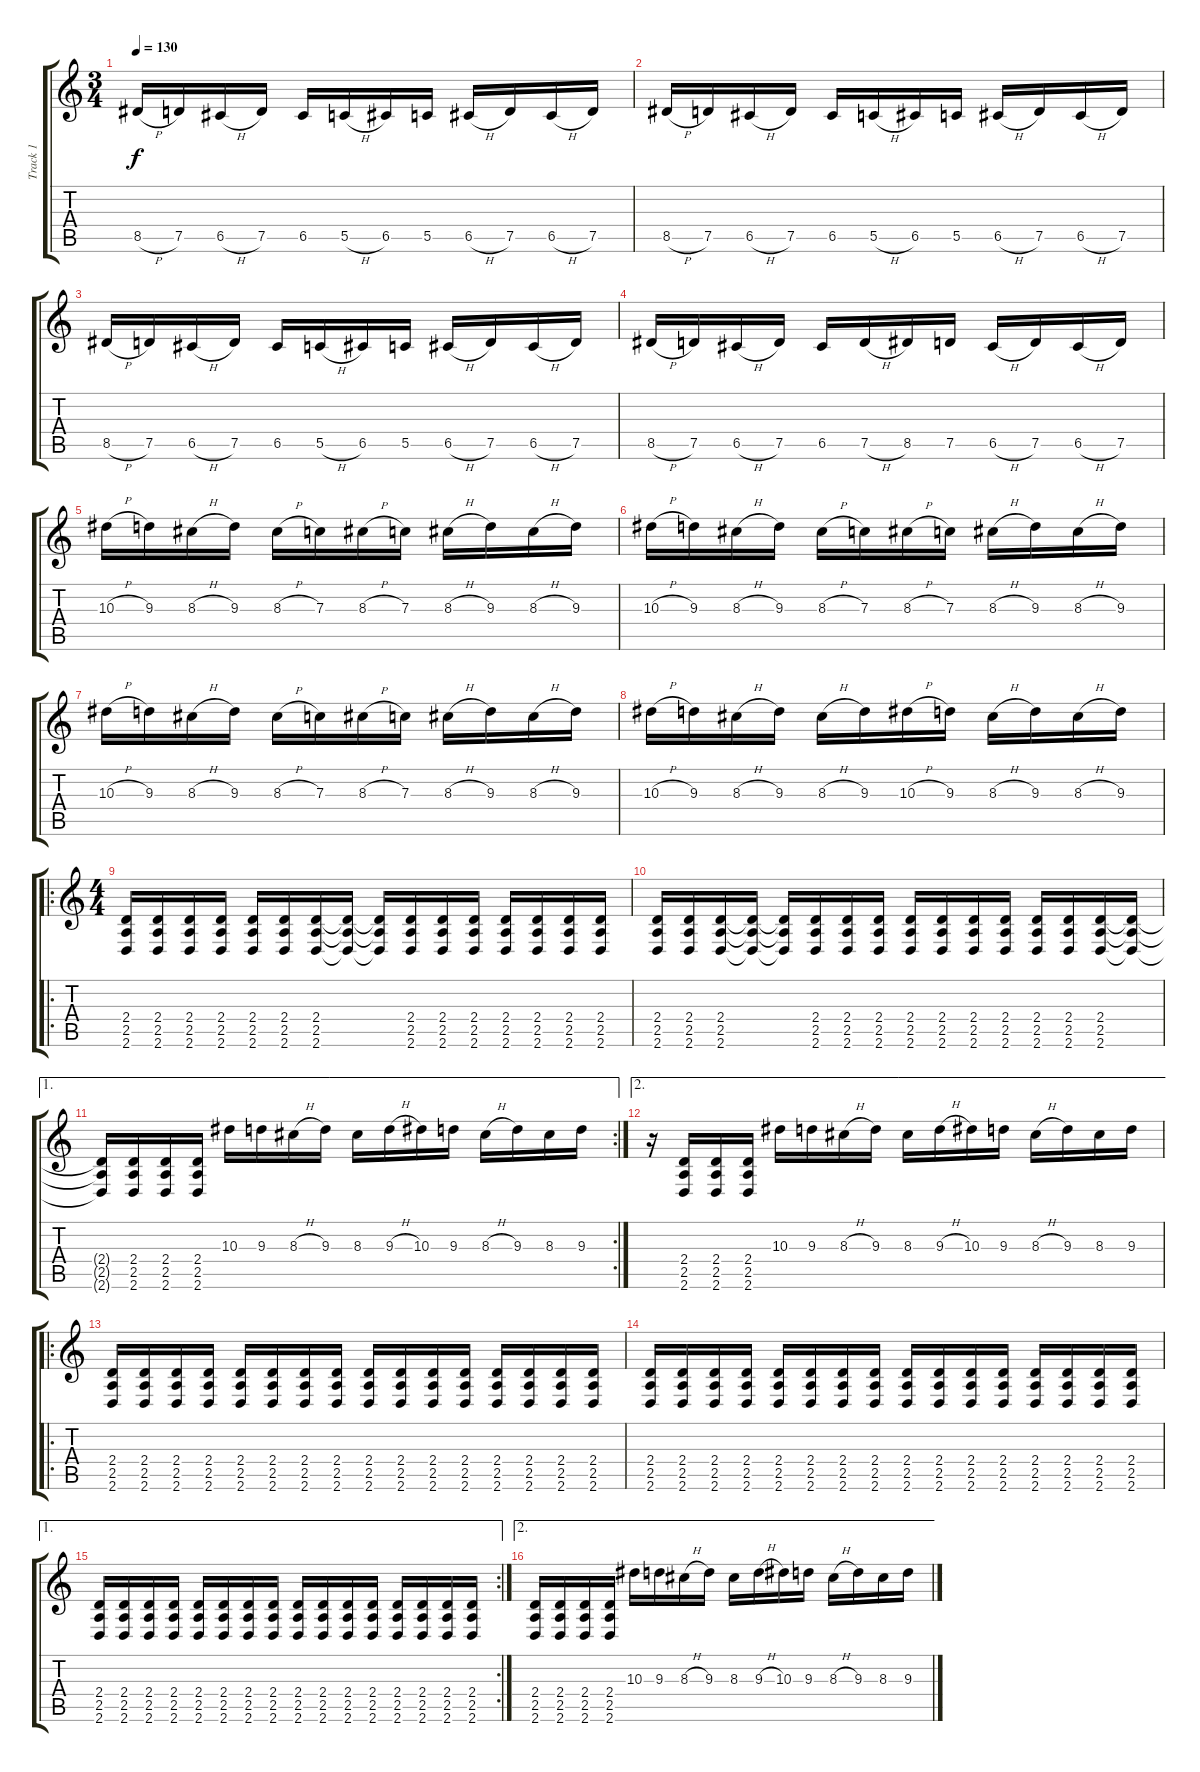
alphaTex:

\track ("Track 1" "Track 1") {instrument distortionguitar}
\staff {score tabs}
\tuning (D4 A3 F3 C3 G2 C2) {hide}
\ts (3 4)
\tempo 130
\clef g2
\ks c
8.5{h}.16{dy f instrument distortionguitar} 7.5.16 6.5{h}.16 7.5.16 6.5.16 5.5{h}.16 6.5.16 5.5.16 6.5{h}.16 7.5.16 6.5{h}.16 7.5.16 |
8.5{h}.16 7.5.16 6.5{h}.16 7.5.16 6.5.16 5.5{h}.16 6.5.16 5.5.16 6.5{h}.16 7.5.16 6.5{h}.16 7.5.16 |
8.5{h}.16 7.5.16 6.5{h}.16 7.5.16 6.5.16 5.5{h}.16 6.5.16 5.5.16 6.5{h}.16 7.5.16 6.5{h}.16 7.5.16 |
8.5{h}.16 7.5.16 6.5{h}.16 7.5.16 6.5.16 7.5{h}.16 8.5.16 7.5.16 6.5{h}.16 7.5.16 6.5{h}.16 7.5.16 |
10.3{h}.16 9.3.16 8.3{h}.16 9.3.16 8.3{h}.16 7.3.16 8.3{h}.16 7.3.16 8.3{h}.16 9.3.16 8.3{h}.16 9.3.16 |
10.3{h}.16 9.3.16 8.3{h}.16 9.3.16 8.3{h}.16 7.3.16 8.3{h}.16 7.3.16 8.3{h}.16 9.3.16 8.3{h}.16 9.3.16 |
10.3{h}.16 9.3.16 8.3{h}.16 9.3.16 8.3{h}.16 7.3.16 8.3{h}.16 7.3.16 8.3{h}.16 9.3.16 8.3{h}.16 9.3.16 |
10.3{h}.16 9.3.16 8.3{h}.16 9.3.16 8.3{h}.16 9.3.16 10.3{h}.16 9.3.16 8.3{h}.16 9.3.16 8.3{h}.16 9.3.16 |
\ro
\ts (4 4)
(2.4 2.5 2.6).16 (2.4 2.5 2.6).16 (2.4 2.5 2.6).16 (2.4 2.5 2.6).16 (2.4 2.5 2.6).16 (2.4 2.5 2.6).16 (2.4 2.5 2.6).16 (2.4{t} 2.5{t} 2.6{t}).16 (2.4{t} 2.5{t} 2.6{t}).16 (2.4 2.5 2.6).16 (2.4 2.5 2.6).16 (2.4 2.5 2.6).16 (2.4 2.5 2.6).16 (2.4 2.5 2.6).16 (2.4 2.5 2.6).16 (2.4 2.5 2.6).16 |
(2.4 2.5 2.6).16 (2.4 2.5 2.6).16 (2.4 2.5 2.6).16 (2.4{t} 2.5{t} 2.6{t}).16 (2.4{t} 2.5{t} 2.6{t}).16 (2.4 2.5 2.6).16 (2.4 2.5 2.6).16 (2.4 2.5 2.6).16 (2.4 2.5 2.6).16 (2.4 2.5 2.6).16 (2.4 2.5 2.6).16 (2.4 2.5 2.6).16 (2.4 2.5 2.6).16 (2.4 2.5 2.6).16 (2.4 2.5 2.6).16 (2.4{t} 2.5{t} 2.6{t}).16 |
\ae 1
\rc 2
(2.4{t} 2.5{t} 2.6{t}).16 (2.4 2.5 2.6).16 (2.4 2.5 2.6).16 (2.4 2.5 2.6).16 10.3.16 9.3.16 8.3{h}.16 9.3.16 8.3.16 9.3{h}.16 10.3.16 9.3.16 8.3{h}.16 9.3.16 8.3.16 9.3.16 |
\ae 2
r.16 (2.4 2.5 2.6).16 (2.4 2.5 2.6).16 (2.4 2.5 2.6).16 10.3.16 9.3.16 8.3{h}.16 9.3.16 8.3.16 9.3{h}.16 10.3.16 9.3.16 8.3{h}.16 9.3.16 8.3.16 9.3.16 |
\ro
(2.4 2.5 2.6).16 (2.4 2.5 2.6).16 (2.4 2.5 2.6).16 (2.4 2.5 2.6).16 (2.4 2.5 2.6).16 (2.4 2.5 2.6).16 (2.4 2.5 2.6).16 (2.4 2.5 2.6).16 (2.4 2.5 2.6).16 (2.4 2.5 2.6).16 (2.4 2.5 2.6).16 (2.4 2.5 2.6).16 (2.4 2.5 2.6).16 (2.4 2.5 2.6).16 (2.4 2.5 2.6).16 (2.4 2.5 2.6).16 |
(2.4 2.5 2.6).16 (2.4 2.5 2.6).16 (2.4 2.5 2.6).16 (2.4 2.5 2.6).16 (2.4 2.5 2.6).16 (2.4 2.5 2.6).16 (2.4 2.5 2.6).16 (2.4 2.5 2.6).16 (2.4 2.5 2.6).16 (2.4 2.5 2.6).16 (2.4 2.5 2.6).16 (2.4 2.5 2.6).16 (2.4 2.5 2.6).16 (2.4 2.5 2.6).16 (2.4 2.5 2.6).16 (2.4 2.5 2.6).16 |
\ae 1
\rc 2
(2.4 2.5 2.6).16 (2.4 2.5 2.6).16 (2.4 2.5 2.6).16 (2.4 2.5 2.6).16 (2.4 2.5 2.6).16 (2.4 2.5 2.6).16 (2.4 2.5 2.6).16 (2.4 2.5 2.6).16 (2.4 2.5 2.6).16 (2.4 2.5 2.6).16 (2.4 2.5 2.6).16 (2.4 2.5 2.6).16 (2.4 2.5 2.6).16 (2.4 2.5 2.6).16 (2.4 2.5 2.6).16 (2.4 2.5 2.6).16 |
\ae 2
(2.4 2.5 2.6).16 (2.4 2.5 2.6).16 (2.4 2.5 2.6).16 (2.4 2.5 2.6).16 10.3.16 9.3.16 8.3{h}.16 9.3.16 8.3.16 9.3{h}.16 10.3.16 9.3.16 8.3{h}.16 9.3.16 8.3.16 9.3.16
